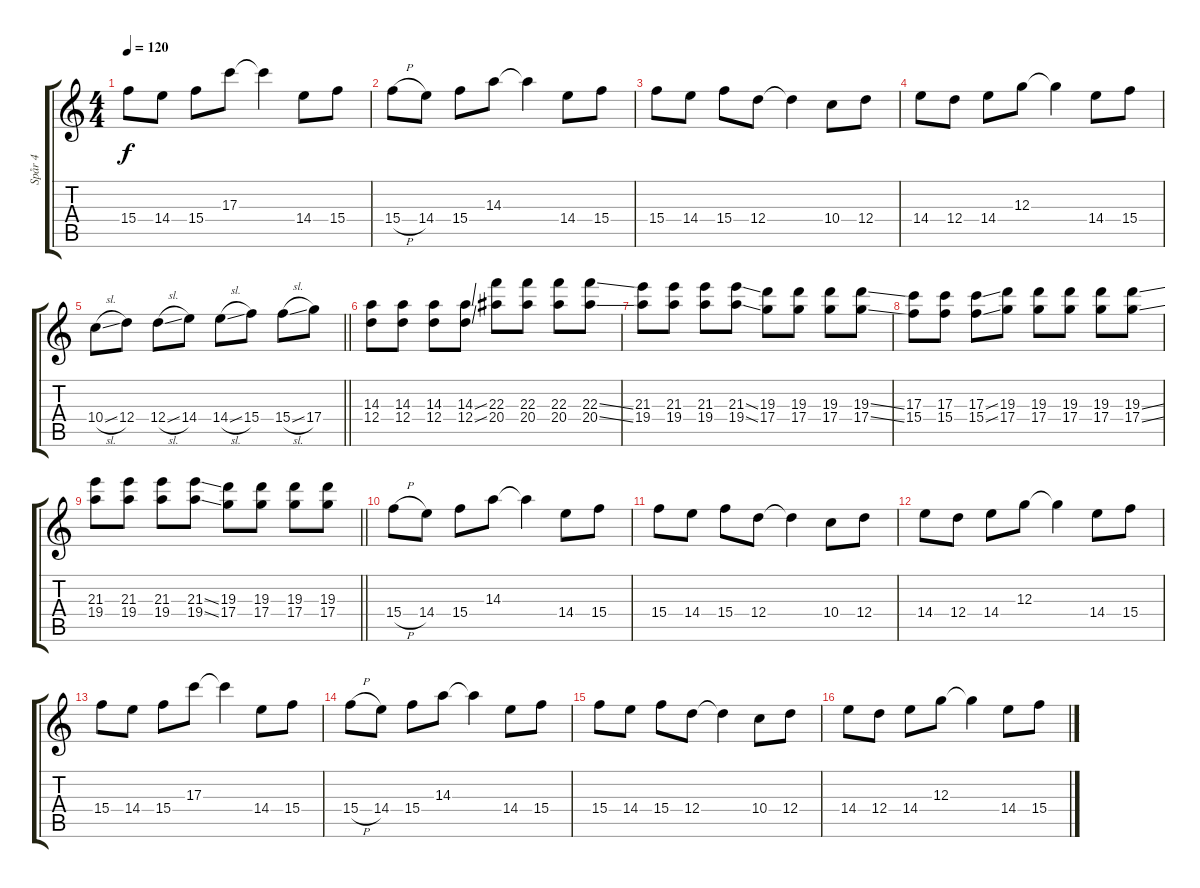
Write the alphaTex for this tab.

\track ("Spår 4" "Spår 4") {instrument overdrivenguitar}
\staff {score tabs}
\tuning (E4 B3 G3 D3 A2 D2) {hide}
\ts (4 4)
\tempo 120
\clef g2
\ks c
15.4.8{dy f} 14.4.8 15.4.8 17.3.8 17.3{t}.4 14.4.8 15.4.8 |
15.4{h}.8 14.4.8 15.4.8 14.3.8 14.3{t}.4 14.4.8 15.4.8 |
15.4.8 14.4.8 15.4.8 12.4.8 12.4{t}.4 10.4.8 12.4.8 |
14.4.8 12.4.8 14.4.8 12.3.8 12.3{t}.4 14.4.8 15.4.8 |
\barLineRight lightlight
10.4{sl}.8 12.4.8 12.4{sl}.8 14.4.8 14.4{sl}.8 15.4.8 15.4{sl}.8 17.4.8 |
(14.3 12.4).8 (14.3 12.4).8 (14.3 12.4).8 (14.3{ss} 12.4{ss}).8 (22.3 20.4).8 (22.3 20.4).8 (22.3 20.4).8 (22.3{ss} 20.4{ss}).8 |
(21.3 19.4).8 (21.3 19.4).8 (21.3 19.4).8 (21.3{ss} 19.4{ss}).8 (19.3 17.4).8 (19.3 17.4).8 (19.3 17.4).8 (19.3{ss} 17.4{ss}).8 |
(17.3 15.4).8 (17.3 15.4).8 (17.3{ss} 15.4{ss}).8 (19.3 17.4).8 (19.3 17.4).8 (19.3 17.4).8 (19.3 17.4).8 (19.3{ss} 17.4{ss}).8 |
\barLineRight lightlight
(21.3 19.4).8 (21.3 19.4).8 (21.3 19.4).8 (21.3{ss} 19.4{ss}).8 (19.3 17.4).8 (19.3 17.4).8 (19.3 17.4).8 (19.3 17.4).8 |
15.4{h}.8 14.4.8 15.4.8 14.3.8 14.3{t}.4 14.4.8 15.4.8 |
15.4.8 14.4.8 15.4.8 12.4.8 12.4{t}.4 10.4.8 12.4.8 |
14.4.8 12.4.8 14.4.8 12.3.8 12.3{t}.4 14.4.8 15.4.8 |
15.4.8 14.4.8 15.4.8 17.3.8 17.3{t}.4 14.4.8 15.4.8 |
15.4{h}.8 14.4.8 15.4.8 14.3.8 14.3{t}.4 14.4.8 15.4.8 |
15.4.8 14.4.8 15.4.8 12.4.8 12.4{t}.4 10.4.8 12.4.8 |
14.4.8 12.4.8 14.4.8 12.3.8 12.3{t}.4 14.4.8 15.4.8
